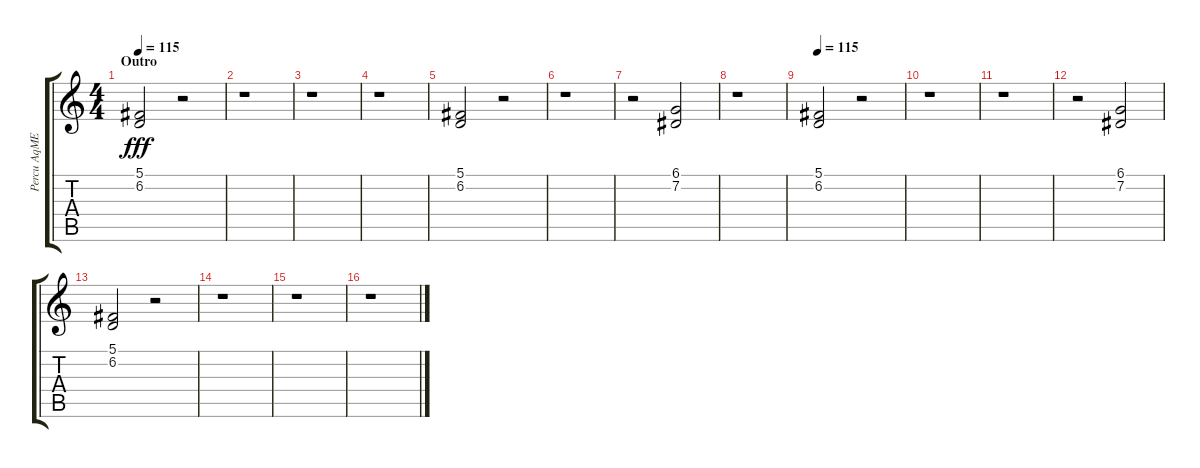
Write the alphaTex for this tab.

\track ("Percu AqME" "Percu AqME") {instrument tinklebell}
\staff {score tabs}
\tuning (Db4 Ab3 E3 B2 Gb2 B1) {hide}
\ts (4 4)
\section ("" "Outro")
\tempo 115
\clef g2
\ks c
(5.1 6.2).2{dy fff volume 16 balance 0 instrument tinklebell} r.2 |
r.1 |
r.1 |
r.1 |
(5.1 6.2).2 r.2 |
r.1 |
r.2 (6.1 7.2).2 |
r.1 |
\section ("" "")
\tempo 115
(5.1 6.2).2{volume 16 balance 0 instrument tinklebell} r.2 |
r.1 |
r.1 |
r.2 (6.1 7.2).2 |
(5.1 6.2).2 r.2 |
r.1 |
r.1 |
r.1
